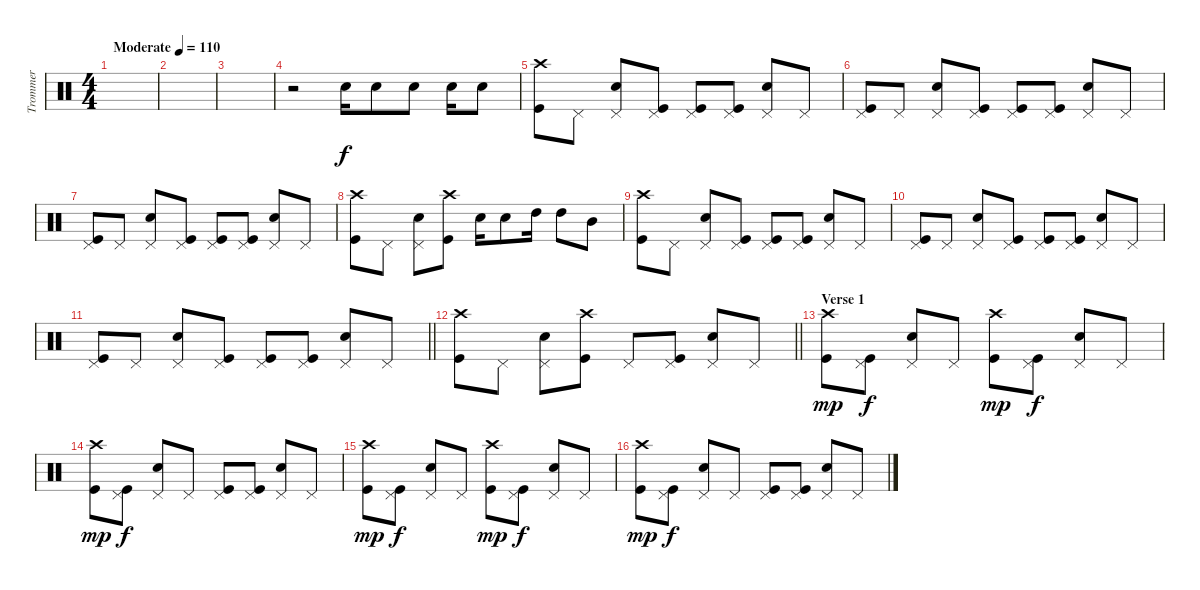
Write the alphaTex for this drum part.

\track ("Trommer" "Trommer") {instrument percussion}
\staff {score}
\articulation defaults
\ts (4 4)
\tempo (110 "Moderate")
\clef neutral
\ks c
|
|
|
r.2 "Electric Snare (hit)".16 "Electric Snare (hit)".8 "Electric Snare (hit)".8 "Electric Snare (hit)".16 "Electric Snare (hit)".8 |
("Crash high (hit)" "Kick (hit)").8 "Pedal Hi-Hat (hit)".8 ("Pedal Hi-Hat (hit)" "Electric Snare (hit)").8 ("Pedal Hi-Hat (hit)" "Kick (hit)").8 ("Pedal Hi-Hat (hit)" "Kick (hit)").8 ("Pedal Hi-Hat (hit)" "Kick (hit)").8 ("Pedal Hi-Hat (hit)" "Electric Snare (hit)").8 "Pedal Hi-Hat (hit)".8 |
("Pedal Hi-Hat (hit)" "Kick (hit)").8 "Pedal Hi-Hat (hit)".8 ("Pedal Hi-Hat (hit)" "Electric Snare (hit)").8 ("Pedal Hi-Hat (hit)" "Kick (hit)").8 ("Pedal Hi-Hat (hit)" "Kick (hit)").8 ("Pedal Hi-Hat (hit)" "Kick (hit)").8 ("Pedal Hi-Hat (hit)" "Electric Snare (hit)").8 "Pedal Hi-Hat (hit)".8 |
("Pedal Hi-Hat (hit)" "Kick (hit)").8 "Pedal Hi-Hat (hit)".8 ("Pedal Hi-Hat (hit)" "Electric Snare (hit)").8 ("Pedal Hi-Hat (hit)" "Kick (hit)").8 ("Pedal Hi-Hat (hit)" "Kick (hit)").8 ("Pedal Hi-Hat (hit)" "Kick (hit)").8 ("Pedal Hi-Hat (hit)" "Electric Snare (hit)").8 "Pedal Hi-Hat (hit)".8 |
("Crash high (hit)" "Kick (hit)").8 "Pedal Hi-Hat (hit)".8 ("Pedal Hi-Hat (hit)" "Electric Snare (hit)").8 ("Crash high (hit)" "Kick (hit)").8 "Electric Snare (hit)".16 "Electric Snare (hit)".8 "High Tom (hit)".16 "High Tom (hit)".8 "Mid Tom (hit)".8 |
("Crash high (hit)" "Kick (hit)").8 "Pedal Hi-Hat (hit)".8 ("Pedal Hi-Hat (hit)" "Electric Snare (hit)").8 ("Pedal Hi-Hat (hit)" "Kick (hit)").8 ("Pedal Hi-Hat (hit)" "Kick (hit)").8 ("Pedal Hi-Hat (hit)" "Kick (hit)").8 ("Pedal Hi-Hat (hit)" "Electric Snare (hit)").8 "Pedal Hi-Hat (hit)".8 |
("Pedal Hi-Hat (hit)" "Kick (hit)").8 "Pedal Hi-Hat (hit)".8 ("Pedal Hi-Hat (hit)" "Electric Snare (hit)").8 ("Pedal Hi-Hat (hit)" "Kick (hit)").8 ("Pedal Hi-Hat (hit)" "Kick (hit)").8 ("Pedal Hi-Hat (hit)" "Kick (hit)").8 ("Pedal Hi-Hat (hit)" "Electric Snare (hit)").8 "Pedal Hi-Hat (hit)".8 |
\barLineRight lightlight
("Pedal Hi-Hat (hit)" "Kick (hit)").8 "Pedal Hi-Hat (hit)".8 ("Pedal Hi-Hat (hit)" "Electric Snare (hit)").8 ("Pedal Hi-Hat (hit)" "Kick (hit)").8 ("Pedal Hi-Hat (hit)" "Kick (hit)").8 ("Pedal Hi-Hat (hit)" "Kick (hit)").8 ("Pedal Hi-Hat (hit)" "Electric Snare (hit)").8 "Pedal Hi-Hat (hit)".8 |
\barLineRight lightlight
("Crash high (hit)" "Kick (hit)").8 "Pedal Hi-Hat (hit)".8 ("Pedal Hi-Hat (hit)" "Electric Snare (hit)").8 ("Crash high (hit)" "Kick (hit)").8 "Pedal Hi-Hat (hit)".8 ("Pedal Hi-Hat (hit)" "Kick (hit)").8 ("Pedal Hi-Hat (hit)" "Electric Snare (hit)").8 "Pedal Hi-Hat (hit)".8 |
\section ("" "Verse 1")
("Crash high (hit)" "Kick (hit)").8{dy mp} ("Pedal Hi-Hat (hit)" "Kick (hit)").8{dy f} ("Pedal Hi-Hat (hit)" "Electric Snare (hit)").8 "Pedal Hi-Hat (hit)".8 ("Crash high (hit)" "Kick (hit)").8{dy mp} ("Pedal Hi-Hat (hit)" "Kick (hit)").8{dy f} ("Pedal Hi-Hat (hit)" "Electric Snare (hit)").8 "Pedal Hi-Hat (hit)".8 |
("Crash high (hit)" "Kick (hit)").8{dy mp} ("Pedal Hi-Hat (hit)" "Kick (hit)").8{dy f} ("Pedal Hi-Hat (hit)" "Electric Snare (hit)").8 "Pedal Hi-Hat (hit)".8 ("Pedal Hi-Hat (hit)" "Kick (hit)").8 ("Pedal Hi-Hat (hit)" "Kick (hit)").8 ("Pedal Hi-Hat (hit)" "Electric Snare (hit)").8 "Pedal Hi-Hat (hit)".8 |
("Crash high (hit)" "Kick (hit)").8{dy mp} ("Pedal Hi-Hat (hit)" "Kick (hit)").8{dy f} ("Pedal Hi-Hat (hit)" "Electric Snare (hit)").8 "Pedal Hi-Hat (hit)".8 ("Crash high (hit)" "Kick (hit)").8{dy mp} ("Pedal Hi-Hat (hit)" "Kick (hit)").8{dy f} ("Pedal Hi-Hat (hit)" "Electric Snare (hit)").8 "Pedal Hi-Hat (hit)".8 |
("Crash high (hit)" "Kick (hit)").8{dy mp} ("Pedal Hi-Hat (hit)" "Kick (hit)").8{dy f} ("Pedal Hi-Hat (hit)" "Electric Snare (hit)").8 "Pedal Hi-Hat (hit)".8 ("Pedal Hi-Hat (hit)" "Kick (hit)").8 ("Pedal Hi-Hat (hit)" "Kick (hit)").8 ("Pedal Hi-Hat (hit)" "Electric Snare (hit)").8 "Pedal Hi-Hat (hit)".8
